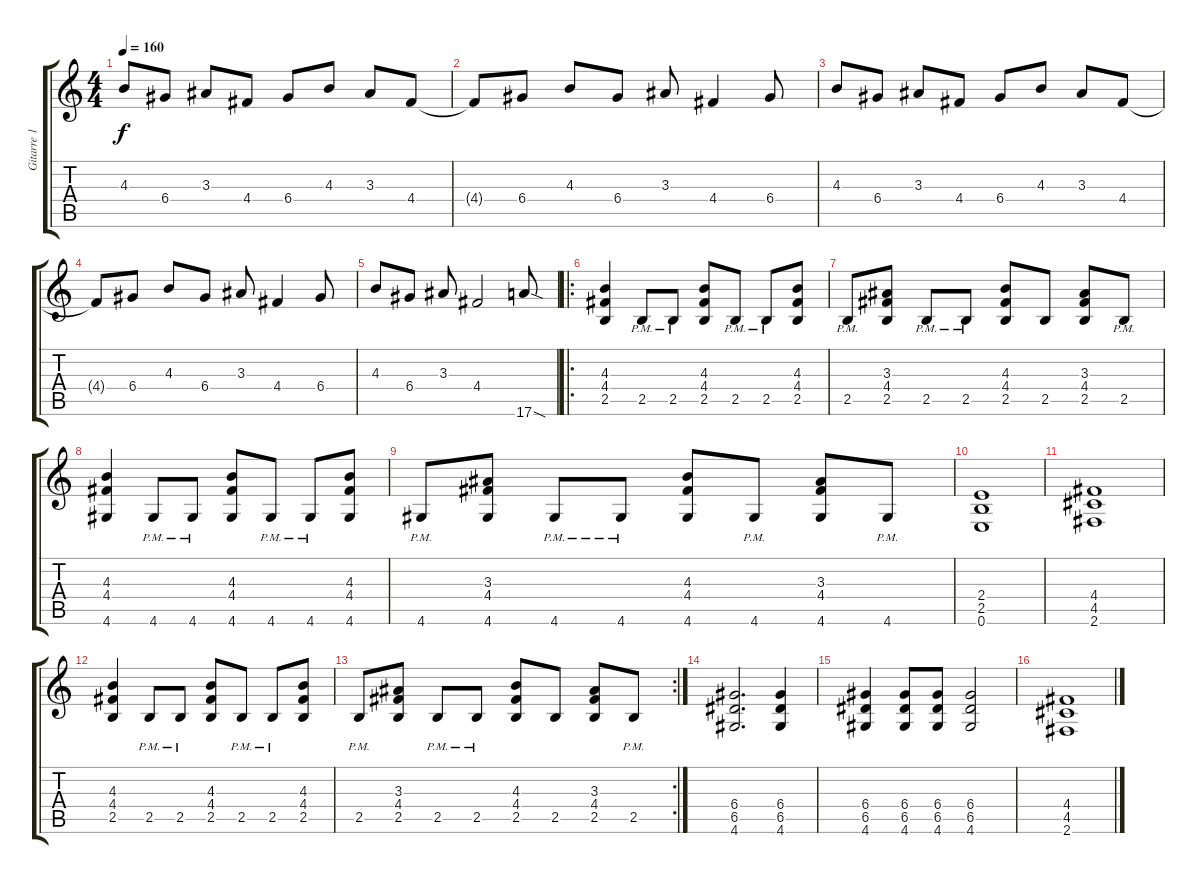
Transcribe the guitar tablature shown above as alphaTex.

\track ("Gitarre 1" "Gitarre 1") {instrument distortionguitar}
\staff {score tabs}
\tuning (E4 B3 G3 D3 A2 E2) {hide}
\ts (4 4)
\tempo 160
\clef g2
\ks c
4.3.8{dy f} 6.4.8 3.3.8 4.4.8 6.4.8 4.3.8 3.3.8 4.4.8 |
4.4{t}.8 6.4.8 4.3.8 6.4.8 3.3.8 4.4.4 6.4.8 |
4.3.8 6.4.8 3.3.8 4.4.8 6.4.8 4.3.8 3.3.8 4.4.8 |
4.4{t}.8 6.4.8 4.3.8 6.4.8 3.3.8 4.4.4 6.4.8 |
4.3.8 6.4.8 3.3.8 4.4.2 17.6{sod}.8 |
\ro
(4.3 4.4 2.5).4 2.5{pm}.8 2.5{pm}.8 (4.3 4.4 2.5).8 2.5{pm}.8 2.5{pm}.8 (4.3 4.4 2.5).8 |
2.5{pm}.8 (3.3 4.4 2.5).8 2.5{pm}.8 2.5{pm}.8 (4.3 4.4 2.5).8 2.5.8 (3.3 4.4 2.5).8 2.5{pm}.8 |
(4.3 4.4 4.6).4 4.6{pm}.8 4.6{pm}.8 (4.3 4.4 4.6).8 4.6{pm}.8 4.6{pm}.8 (4.3 4.4 4.6).8 |
4.6{pm}.8 (3.3 4.4 4.6).8 4.6{pm}.8 4.6{pm}.8 (4.3 4.4 4.6).8 4.6{pm}.8 (3.3 4.4 4.6).8 4.6{pm}.8 |
(2.4 2.5 0.6).1 |
(4.4 4.5 2.6).1 |
(4.3 4.4 2.5).4 2.5{pm}.8 2.5{pm}.8 (4.3 4.4 2.5).8 2.5{pm}.8 2.5{pm}.8 (4.3 4.4 2.5).8 |
\rc 2
2.5{pm}.8 (3.3 4.4 2.5).8 2.5{pm}.8 2.5{pm}.8 (4.3 4.4 2.5).8 2.5.8 (3.3 4.4 2.5).8 2.5{pm}.8 |
(6.4 6.5 4.6).2{d} (6.4 6.5 4.6).4 |
(6.4 6.5 4.6).4 (6.4 6.5 4.6).8 (6.4 6.5 4.6).8 (6.4 6.5 4.6).2 |
(4.4 4.5 2.6).1
